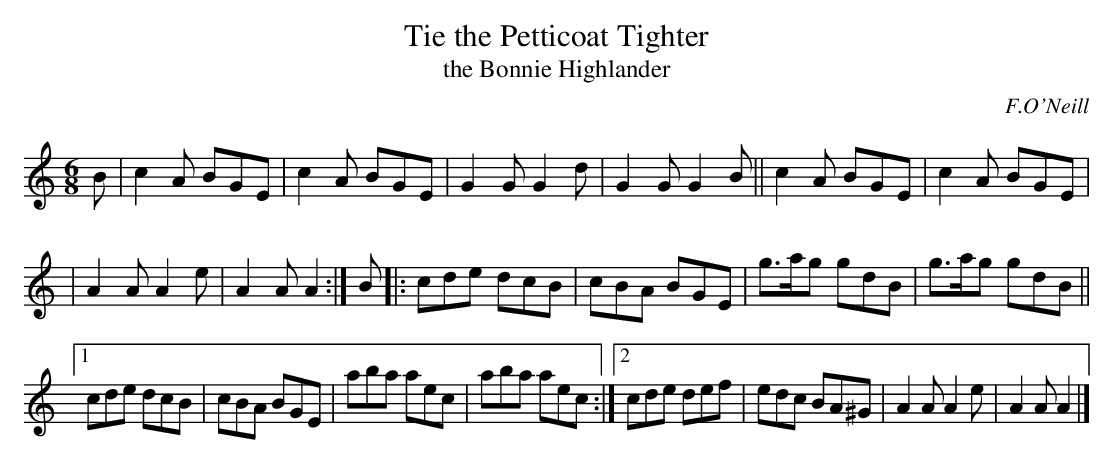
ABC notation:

X:1
T: Tie the Petticoat Tighter
T: the Bonnie Highlander
O: F.O'Neill
M: 6/8
K: Am
B \
| c2A BGE | c2A BGE | G2G G2d | G2G G2B || c2A BGE | c2A BGE |
| A2A A2e | A2A A2 :| B |: cde dcB | cBA BGE | g>ag gdB | g>ag gdB ||
[1 cde dcB | cBA BGE | aba aec | aba aec :|\
[2 cde def | edc BA^G | A2A A2e | A2A A2 |]
